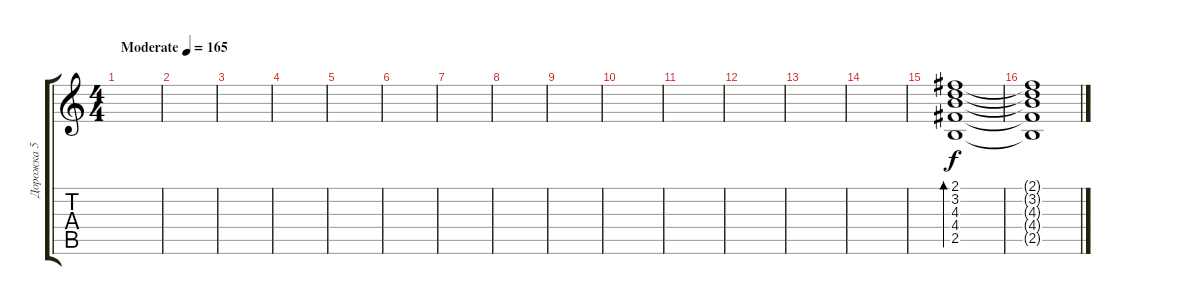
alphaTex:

\track ("Дорожка 5" "Дорожка 5") {instrument electricguitarclean}
\staff {score tabs}
\tuning (E4 B3 G3 D3 A2 E2) {hide}
\ts (4 4)
\tempo (165 "Moderate")
\clef g2
\ks c
|
|
|
|
|
|
|
|
|
|
|
|
|
|
(2.1 3.2 4.3 4.4 2.5).1{bd 120} |
(2.1{t} 3.2{t} 4.3{t} 4.4{t} 2.5{t}).1
